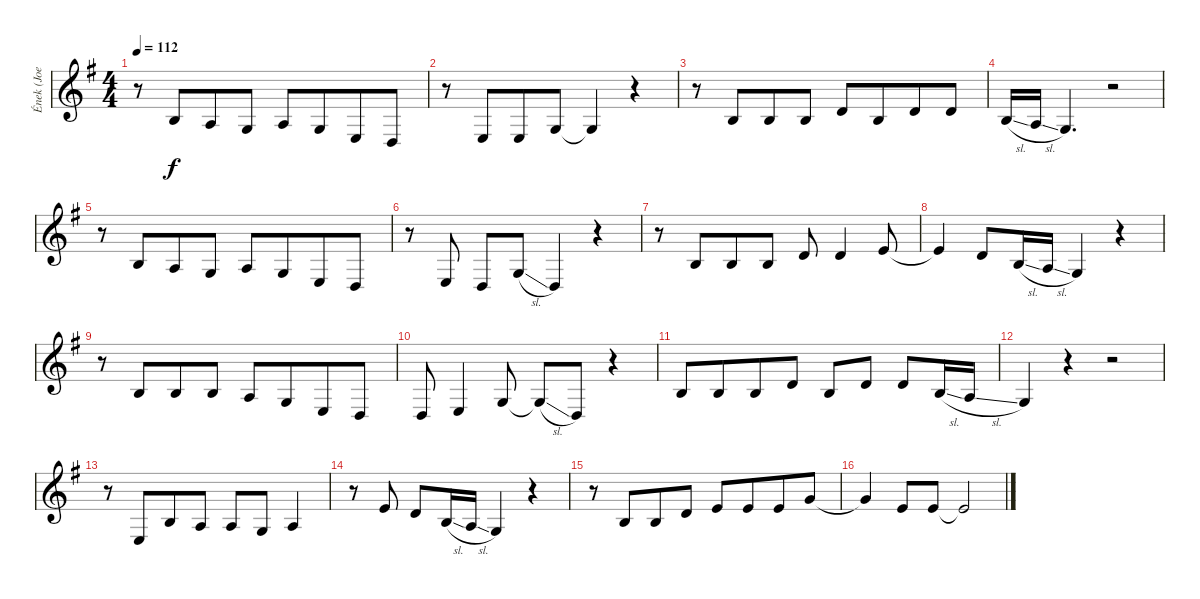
\track ("Ének (Joe Lynn Turner)" "Ének (Joe ") {instrument lead2sawtooth}
\staff {score}
\tuning (E4 B3 G3 D3 A2 E2) {hide}
\ts (4 4)
\tempo 112
\clef g2
\ks g
r.8{dy f volume 16} 0.2.8{beam merge} 2.3.8 0.3.8 2.3.8 0.3.8{beam merge} 2.4.8 0.4.8 |
r.8 2.4.8{beam merge} 2.4.8 0.3.8 0.3{t}.4 r.4 |
r.8 0.2.8{beam merge} 0.2.8 0.2.8 3.2.8 0.2.8{beam merge} 3.2.8 3.2.8 |
4.3{sl}.16 2.3{sl}.16 0.3.4{d} r.2 |
r.8 0.2.8{beam merge} 2.3.8 0.3.8 2.3.8 0.3.8{beam merge} 2.4.8 0.4.8 |
r.8 2.4.8 0.4.8 5.4{sl}.8 0.4.4 r.4 |
r.8 0.2.8{beam merge} 0.2.8 0.2.8 3.2.8 3.2.4 0.1.8 |
0.1{t}.4 3.2.8 4.3{sl}.16 2.3{sl}.16 0.3.4 r.4 |
r.8 0.2.8{beam merge} 0.2.8 0.2.8 2.3.8 0.3.8{beam merge} 2.4.8 0.4.8 |
0.4.8 2.4.4 5.4.8 5.4{sl t}.8 0.4.8 r.4 |
0.2.8 0.2.8{beam merge} 0.2.8 3.2.8 0.2.8 3.2.8 3.2.8 4.3{sl}.16 2.3{sl}.16 |
0.3.4 r.4 r.2 |
r.8 2.4.8{beam merge} 0.2.8 2.3.8 2.3.8 0.3.8 2.3.4 |
r.8 0.1.8 3.2.8 4.3{sl}.16 2.3{sl}.16 0.3.4 r.4 |
r.8 0.2.8{beam merge} 0.2.8 3.2.8 0.1.8 0.1.8{beam merge} 0.1.8 3.1.8 |
3.1{t}.4 0.1.8 0.1.8 0.1{t}.2
